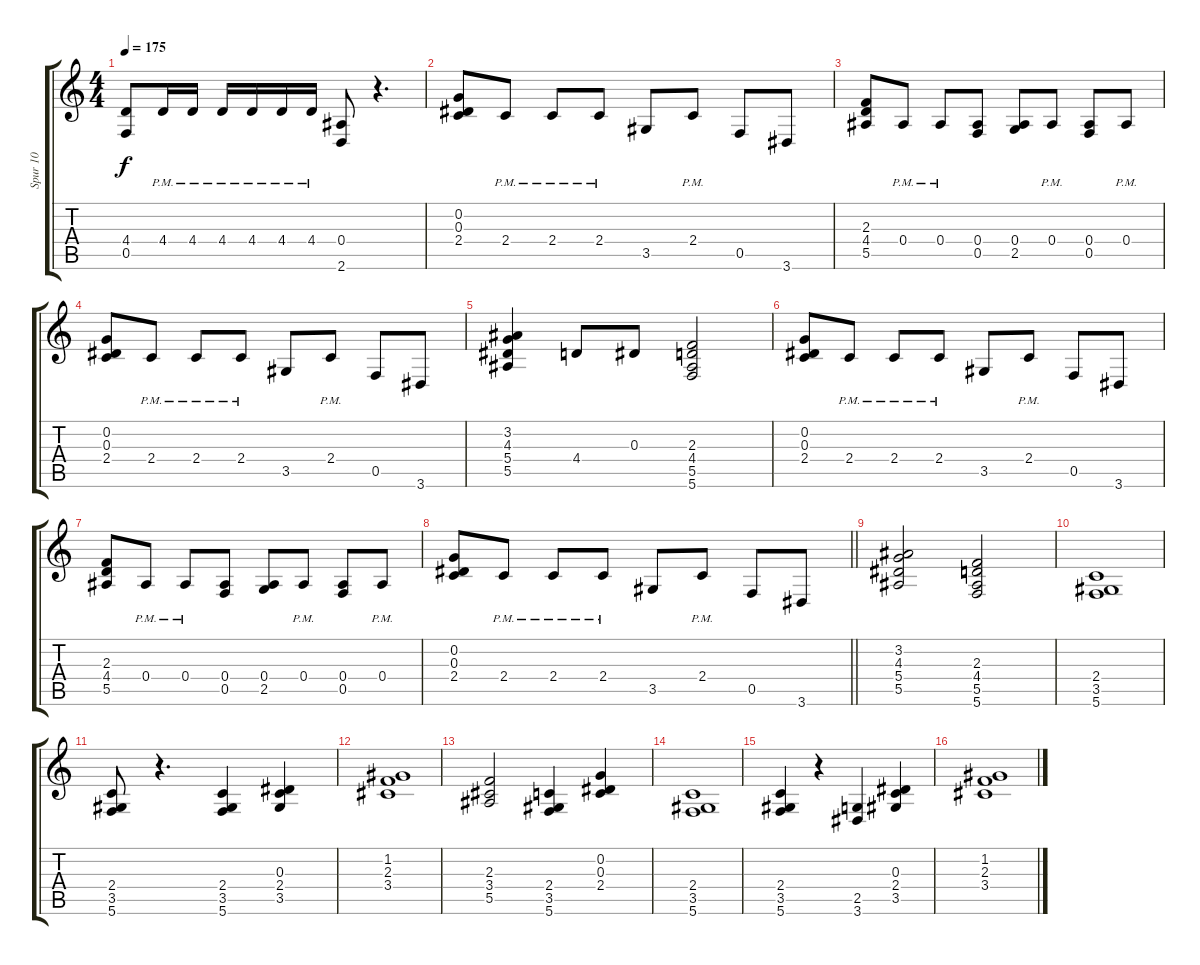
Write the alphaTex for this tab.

\track ("Spur 10" "Spur 10") {instrument distortionguitar}
\staff {score tabs}
\tuning (C4 G3 Eb3 Bb2 F2 C2) {hide}
\ts (4 4)
\tempo 175
\clef g2
\ks c
(4.4 0.5).8{dy f} 4.4{pm}.16 4.4{pm}.16 4.4{pm}.16 4.4{pm}.16 4.4{pm}.16 4.4{pm}.16 (0.4 2.6).8 r.4{d} |
(0.2 0.3 2.4).8 2.4{pm}.8 2.4{pm}.8 2.4{pm}.8 3.5.8 2.4{pm}.8 0.5.8 3.6.8 |
(2.3 4.4 5.5).8 0.4{pm}.8 0.4{pm}.8 (0.4 0.5).8 (0.4 2.5).8 0.4{pm}.8 (0.4 0.5).8 0.4{pm}.8 |
(0.2 0.3 2.4).8 2.4{pm}.8 2.4{pm}.8 2.4{pm}.8 3.5.8 2.4{pm}.8 0.5.8 3.6.8 |
(3.2 4.3 5.4 5.5).4 4.4.8 0.3.8 (2.3 4.4 5.5 5.6).2 |
(0.2 0.3 2.4).8 2.4{pm}.8 2.4{pm}.8 2.4{pm}.8 3.5.8 2.4{pm}.8 0.5.8 3.6.8 |
(2.3 4.4 5.5).8 0.4{pm}.8 0.4{pm}.8 (0.4 0.5).8 (0.4 2.5).8 0.4{pm}.8 (0.4 0.5).8 0.4{pm}.8 |
\barLineRight lightlight
(0.2 0.3 2.4).8 2.4{pm}.8 2.4{pm}.8 2.4{pm}.8 3.5.8 2.4{pm}.8 0.5.8 3.6.8 |
(3.2 4.3 5.4 5.5).2 (2.3 4.4 5.5 5.6).2 |
(2.4 3.5 5.6).1 |
(2.4 3.5 5.6).8 r.4{d} (2.4 3.5 5.6).4 (0.3 2.4 3.5).4 |
(1.2 2.3 3.4).1 |
(2.3 3.4 5.5).2 (2.4 3.5 5.6).4 (0.2 0.3 2.4).4 |
(2.4 3.5 5.6).1 |
(2.4 3.5 5.6).4 r.4 (2.5 3.6).4 (0.3 2.4 3.5).4 |
(1.2 2.3 3.4).1
